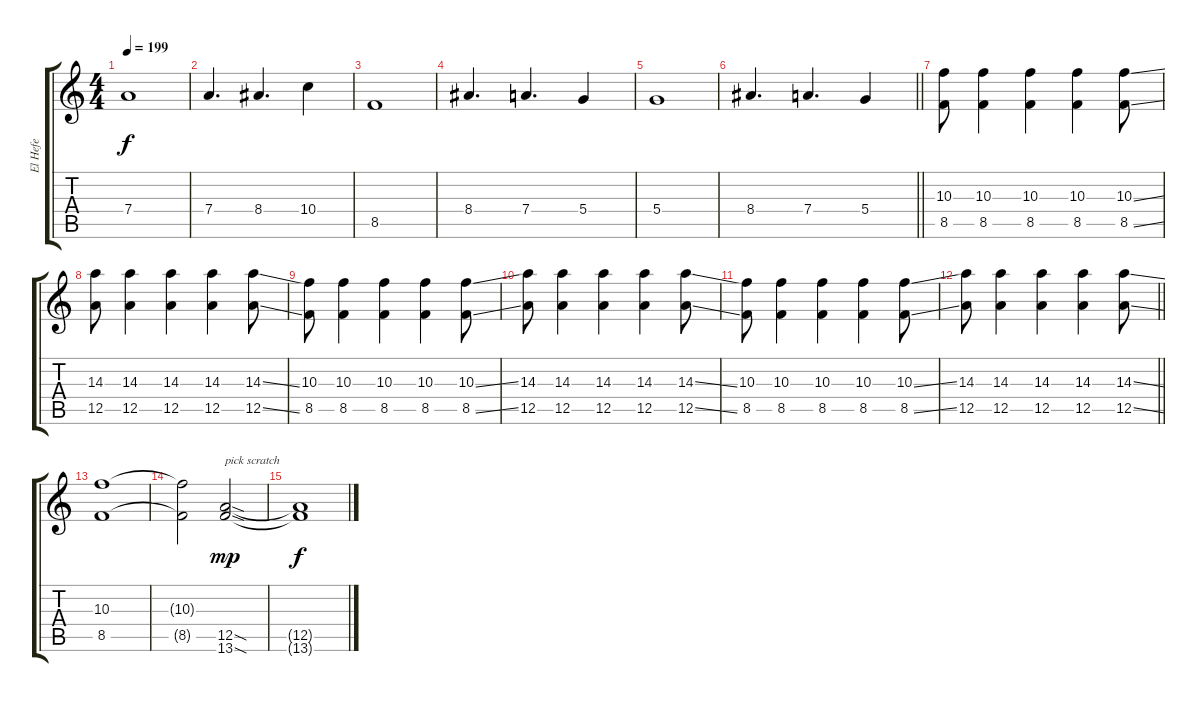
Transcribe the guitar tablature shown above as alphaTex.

\track ("El Hefe" "El Hefe") {instrument distortionguitar}
\staff {score tabs}
\tuning (E4 B3 G3 D3 A2 E2) {hide}
\ts (4 4)
\tempo 199
\clef g2
\ks c
7.4.1{dy f} |
7.4.4{d} 8.4.4{d} 10.4.4 |
8.5.1 |
8.4.4{d} 7.4.4{d} 5.4.4 |
5.4.1 |
\barLineRight lightlight
8.4.4{d} 7.4.4{d} 5.4.4 |
\section ("" "")
(10.3 8.5).8 (10.3 8.5).4 (10.3 8.5).4 (10.3 8.5).4 (10.3{ss} 8.5{ss}).8 |
(14.3 12.5).8 (14.3 12.5).4 (14.3 12.5).4 (14.3 12.5).4 (14.3{ss} 12.5{ss}).8 |
(10.3 8.5).8 (10.3 8.5).4 (10.3 8.5).4 (10.3 8.5).4 (10.3{ss} 8.5{ss}).8 |
(14.3 12.5).8 (14.3 12.5).4 (14.3 12.5).4 (14.3 12.5).4 (14.3{ss} 12.5{ss}).8 |
(10.3 8.5).8 (10.3 8.5).4 (10.3 8.5).4 (10.3 8.5).4 (10.3{ss} 8.5{ss}).8 |
\barLineRight lightlight
(14.3 12.5).8 (14.3 12.5).4 (14.3 12.5).4 (14.3 12.5).4 (14.3{ss} 12.5{ss}).8 |
\section ("" "")
(10.3 8.5).1 |
(10.3{t} 8.5{t}).2 (12.5{sod} 13.6{sod}).2{txt "pick scratch" dy mp} |
(12.5{t} 13.6{t}).1{dy f}
